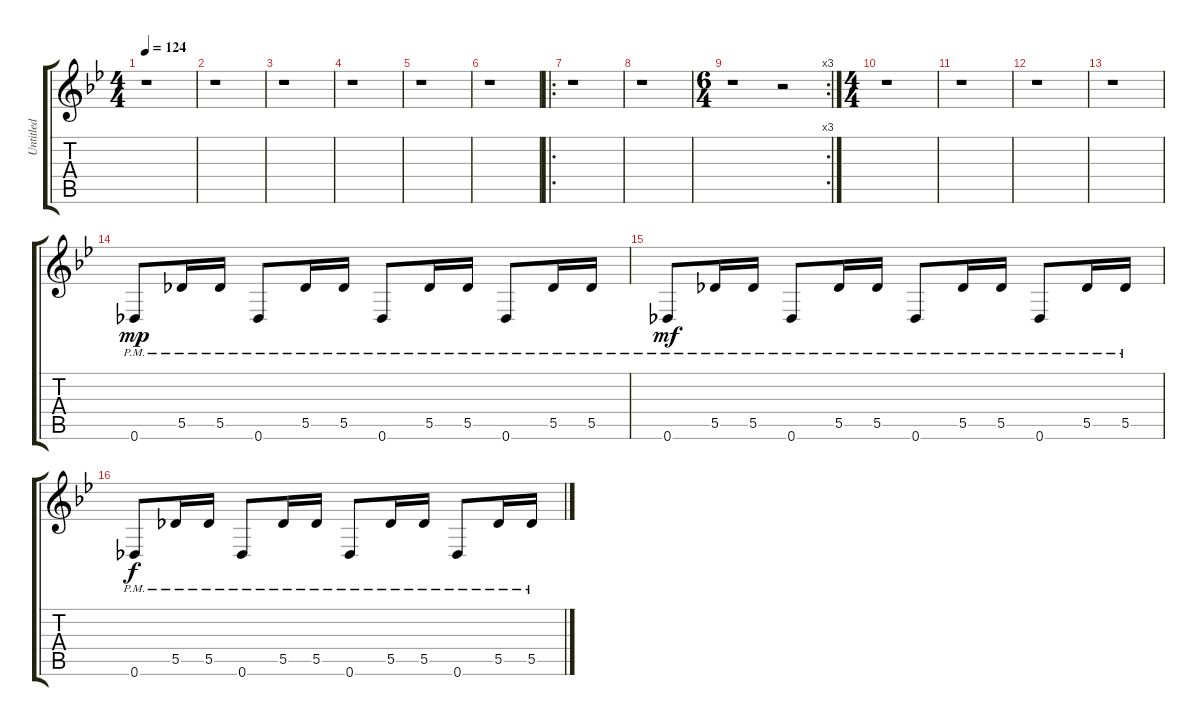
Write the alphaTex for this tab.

\track ("Untitled" "Untitled") {instrument electricguitarmuted}
\staff {score tabs}
\tuning (Eb4 Bb3 Gb3 Db3 Ab2 Db2) {hide}
\ts (4 4)
\tempo 124
\clef g2
\ks bb
r.1{dy f} |
r.1 |
r.1 |
r.1 |
r.1 |
r.1 |
\ro
r.1 |
r.1 |
\rc 3
\ts (6 4)
r.1 r.2 |
\ts (4 4)
r.1 |
r.1 |
r.1 |
r.1 |
0.6{pm}.8{dy mp} 5.5{pm}.16 5.5{pm}.16 0.6{pm}.8 5.5{pm}.16 5.5{pm}.16 0.6{pm}.8 5.5{pm}.16 5.5{pm}.16 0.6{pm}.8 5.5{pm}.16 5.5{pm}.16 |
0.6{pm}.8{dy mf} 5.5{pm}.16 5.5{pm}.16 0.6{pm}.8 5.5{pm}.16 5.5{pm}.16 0.6{pm}.8 5.5{pm}.16 5.5{pm}.16 0.6{pm}.8 5.5{pm}.16 5.5{pm}.16 |
0.6{pm}.8{dy f} 5.5{pm}.16 5.5{pm}.16 0.6{pm}.8 5.5{pm}.16 5.5{pm}.16 0.6{pm}.8 5.5{pm}.16 5.5{pm}.16 0.6{pm}.8 5.5{pm}.16 5.5{pm}.16
